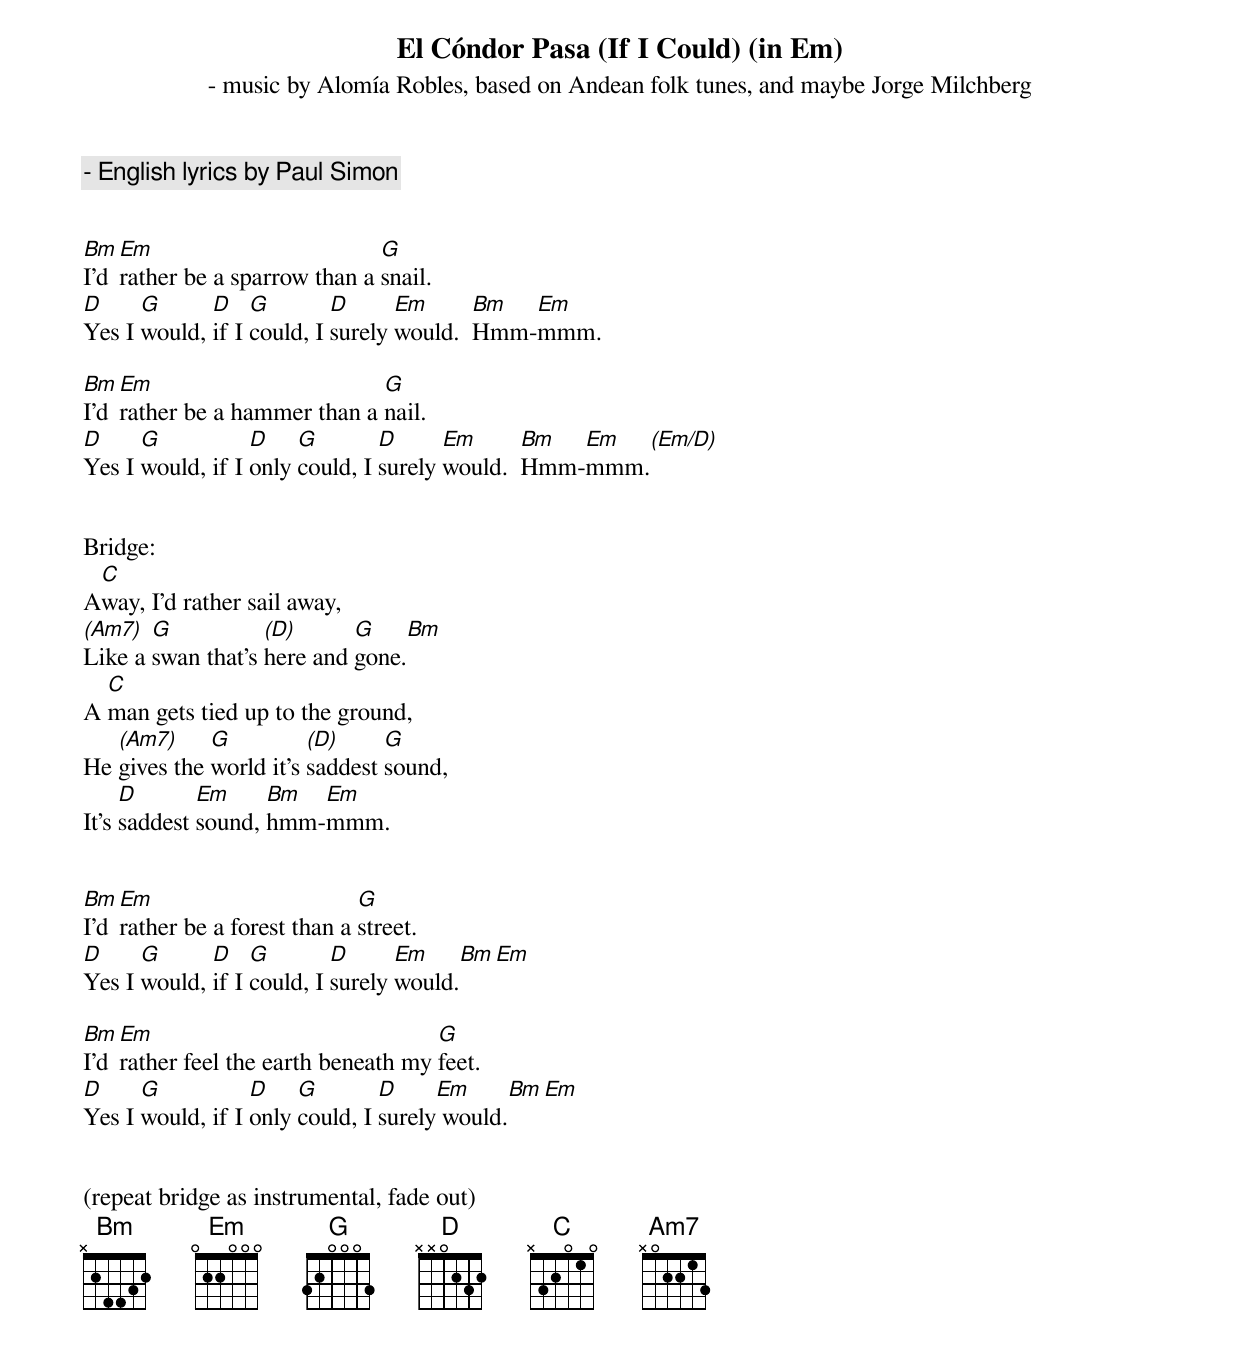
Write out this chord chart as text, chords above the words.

El Cóndor Pasa (If I Could) (in Em)
 - music by Alomía Robles, based on Andean folk tunes, and maybe Jorge Milchberg
 - English lyrics by Paul Simon


Bm  Em                         G
I'd rather be a sparrow than a snail.
D     G      D    G        D      Em      Bm  Em
Yes I would, if I could, I surely would.  Hmm-mmm.

Bm  Em                        G
I'd rather be a hammer than a nail.
D     G           D    G        D      Em      Bm  Em  (Em/D)
Yes I would, if I only could, I surely would.  Hmm-mmm.


Bridge:
 C
Away, I'd rather sail away,
(Am7)  G           (D)      G    Bm
Like a swan that's here and gone.
  C
A man gets tied up to the ground,
   (Am7)     G          (D)     G
He gives the world it's saddest sound,
     D       Em     Bm  Em
It's saddest sound, hmm-mmm.


Bm  Em                        G
I'd rather be a forest than a street.
D     G      D    G        D      Em    Bm  Em
Yes I would, if I could, I surely would.

Bm  Em                               G
I'd rather feel the earth beneath my feet.
D     G           D    G        D     Em     Bm  Em
Yes I would, if I only could, I surely would.


(repeat bridge as instrumental, fade out)
